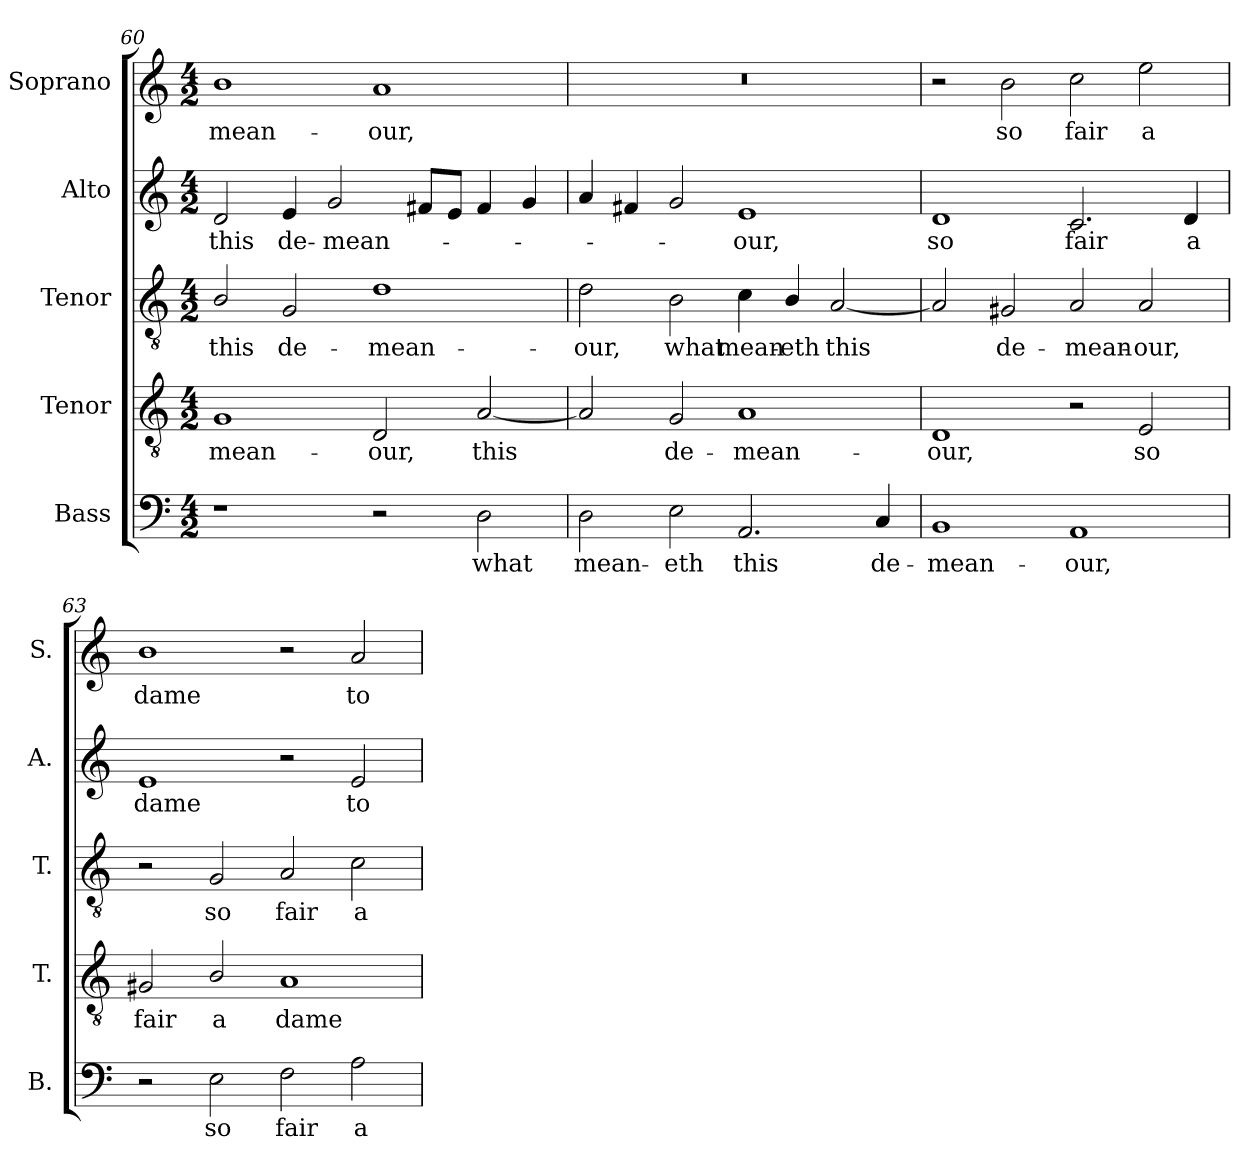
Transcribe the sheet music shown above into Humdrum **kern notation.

**kern	**text	**kern	**text	**kern	**text	**kern	**text	**kern	**text
*part5	*part5	*part4	*part4	*part3	*part3	*part2	*part2	*part1	*part1
*staff5	*staff5	*staff4	*staff4	*staff3	*staff3	*staff2	*staff2	*staff1	*staff1
*I"Bass	*	*I"Tenor	*	*I"Tenor	*	*I"Alto	*	*I"Soprano	*
*I'B.	*	*I'T.	*	*I'T.	*	*I'A.	*	*I'S.	*
*clefF4	*	*clefGv2	*	*clefGv2	*	*clefG2	*	*clefG2	*
*	*	*ITrd7c12	*	*ITrd7c12	*	*	*	*	*
*k[]	*	*k[]	*	*k[]	*	*k[]	*	*k[]	*
*C:	*	*C:	*	*C:	*	*C:	*	*C:	*
*M4/2	*	*M4/2	*	*M4/2	*	*M4/2	*	*M4/2	*
=60	=60	=60	=60	=60	=60	=60	=60	=60	=60
!	!	!	!LO:LY:b:color=#000000	!	!	!	!	!	!
!	!	!	!	!	!LO:LY:b:color=#000000	!	!	!	!
!	!	!	!	!	!	!	!LO:LY:b:color=#000000	!	!
!	!	!	!	!	!	!	!	!	!LO:LY:b:color=#000000
1r	.	1GGi	-mean-	2BBi/	this	2di/	this	1bi	-mean-
!	!	!	!	!	!LO:LY:b:color=#000000	!	!	!	!
!	!	!	!	!	!	!	!LO:LY:b:color=#000000	!	!
.	.	.	.	2GGi/	de-	4ei/	de-	.	.
!	!	!	!	!	!	!	!LO:LY:b:color=#000000	!	!
.	.	.	.	.	.	2gi/	-mean-	.	.
!	!	!	!LO:LY:b:color=#000000	!	!	!	!	!	!
!	!	!	!	!	!LO:LY:b:color=#000000	!	!	!	!
!	!	!	!	!	!	!	!	!	!LO:LY:b:color=#000000
2r	.	2DDi/	-our,	1Di	-mean-	.	.	1ai	-our,
.	.	.	.	.	.	8f#Xi/L	.	.	.
.	.	.	.	.	.	8ei/J	.	.	.
!	!LO:LY:b:color=#000000	!	!	!	!	!	!	!	!
!	!	!	!LO:LY:b:color=#000000	!	!	!	!	!	!
2Di\	what	[2AAi/	this	.	.	4f#i/	.	.	.
.	.	.	.	.	.	4gi/	.	.	.
=61	=61	=61	=61	=61	=61	=61	=61	=61	=61
!	!LO:LY:b:color=#000000	!	!	!	!	!	!	!	!
!	!	!	!	!	!LO:LY:b:color=#000000	!	!	!LO:N:vis=1	!
2Di\	mean-	2AAi/]	.	2Di\	-our,	4ai/	.	0r	.
.	.	.	.	.	.	4f#Xi/	.	.	.
!	!LO:LY:b:color=#000000	!	!	!	!	!	!	!	!
!	!	!	!LO:LY:b:color=#000000	!	!	!	!	!	!
!	!	!	!	!	!LO:LY:b:color=#000000	!	!	!	!
2Ei\	-eth	2GGi/	de-	2BBi\	what	2gi/	.	.	.
!	!LO:LY:b:color=#000000	!	!	!	!	!	!	!	!
!	!	!	!LO:LY:b:color=#000000	!	!	!	!	!	!
!	!	!	!	!	!LO:LY:b:color=#000000	!	!	!	!
!	!	!	!	!	!	!	!LO:LY:b:color=#000000	!	!
2.AAi/	this	1AAi	-mean-	4Ci\	mean-	1ei	-our,	.	.
!	!	!	!	!	!LO:LY:b:color=#000000	!	!	!	!
.	.	.	.	4BBi/	-eth	.	.	.	.
!	!	!	!	!	!LO:LY:b:color=#000000	!	!	!	!
.	.	.	.	[2AAi/	this	.	.	.	.
!	!LO:LY:b:color=#000000	!	!	!	!	!	!	!	!
4Ci/	de-	.	.	.	.	.	.	.	.
=62	=62	=62	=62	=62	=62	=62	=62	=62	=62
!	!LO:LY:b:color=#000000	!	!	!	!	!	!	!	!
!	!	!	!LO:LY:b:color=#000000	!	!	!	!	!	!
!	!	!	!	!	!	!	!LO:LY:b:color=#000000	!	!
1BBi	-mean-	1DDi	-our,	2AAi/]	.	1di	so	2r	.
!	!	!	!	!	!LO:LY:b:color=#000000	!	!	!	!
!	!	!	!	!	!	!	!	!	!LO:LY:b:color=#000000
.	.	.	.	2GG#Xi/	de-	.	.	2bi\	so
!	!LO:LY:b:color=#000000	!	!	!	!	!	!	!	!
!	!	!	!	!	!LO:LY:b:color=#000000	!	!	!	!
!	!	!	!	!	!	!	!LO:LY:b:color=#000000	!	!
!	!	!	!	!	!	!	!	!	!LO:LY:b:color=#000000
1AAi	-our,	2r	.	2AAi/	-mean-	2.ci/	fair	2cci\	fair
!	!	!	!LO:LY:b:color=#000000	!	!	!	!	!	!
!	!	!	!	!	!LO:LY:b:color=#000000	!	!	!	!
!	!	!	!	!	!	!	!	!	!LO:LY:b:color=#000000
.	.	2EEi/	so	2AAi/	-our,	.	.	2eei\	a
!	!	!	!	!	!	!	!LO:LY:b:color=#000000	!	!
.	.	.	.	.	.	4di/	a	.	.
!!LO:LB:g=z
=63	=63	=63	=63	=63	=63	=63	=63	=63	=63
!	!	!	!LO:LY:b:color=#000000	!	!	!	!	!	!
!	!	!	!	!	!	!	!LO:LY:b:color=#000000	!	!
!	!	!	!	!	!	!	!	!	!LO:LY:b:color=#000000
2r	.	2GG#Xi/	fair	2r	.	1ei	dame	1bi	dame
!	!LO:LY:b:color=#000000	!	!	!	!	!	!	!	!
!	!	!	!LO:LY:b:color=#000000	!	!	!	!	!	!
!	!	!	!	!	!LO:LY:b:color=#000000	!	!	!	!
2Ei\	so	2BBi/	a	2GGi/	so	.	.	.	.
!	!LO:LY:b:color=#000000	!	!	!	!	!	!	!	!
!	!	!	!LO:LY:b:color=#000000	!	!	!	!	!	!
!	!	!	!	!	!LO:LY:b:color=#000000	!	!	!	!
2Fi\	fair	1AAi	dame	2AAi/	fair	2r	.	2r	.
!	!LO:LY:b:color=#000000	!	!	!	!	!	!	!	!
!	!	!	!	!	!LO:LY:b:color=#000000	!	!	!	!
!	!	!	!	!	!	!	!LO:LY:b:color=#000000	!	!
!	!	!	!	!	!	!	!	!	!LO:LY:b:color=#000000
2Ai\	a	.	.	2Ci\	a	2ei/	to	2ai/	to
=	=	=	=	=	=	=	=	=	=
*-	*-	*-	*-	*-	*-	*-	*-	*-	*-
